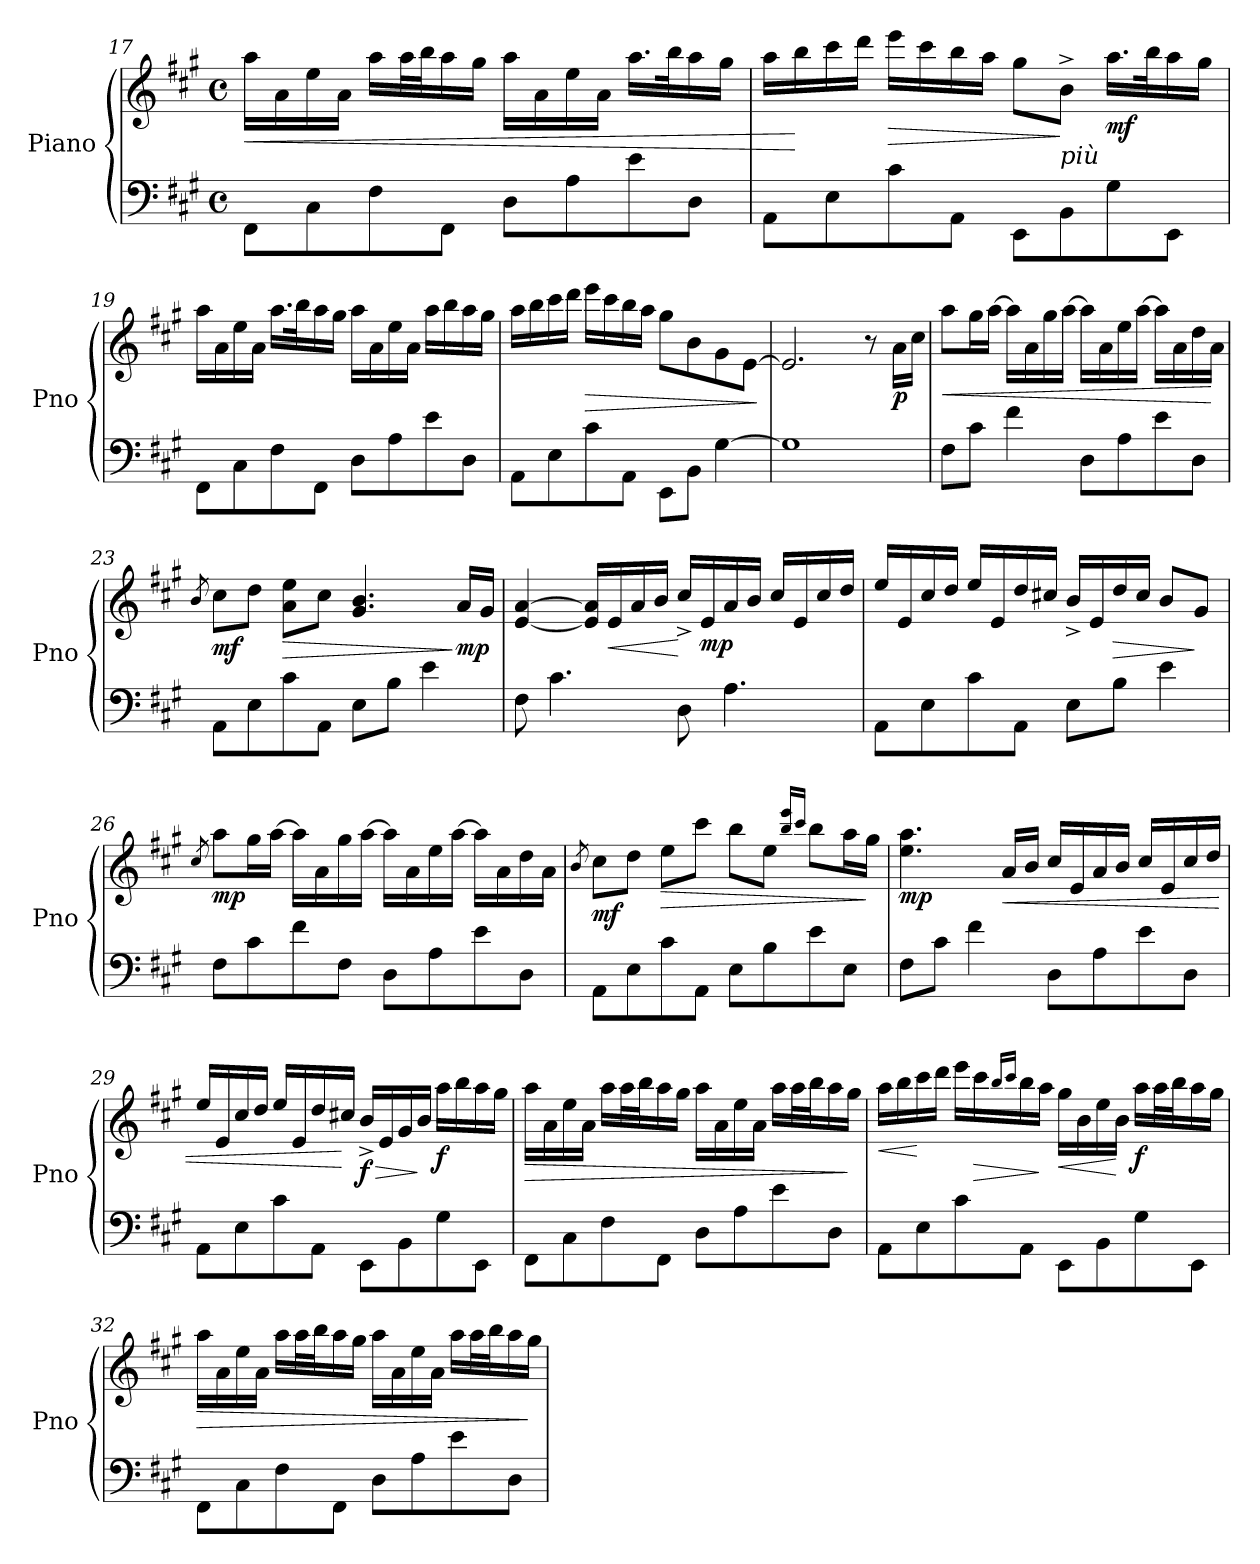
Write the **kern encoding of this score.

**kern	**kern	**dynam
*part1	*part1	*part1
*staff2	*staff1	*staff1/2
*I"Piano	*	*
*I'Pno	*	*
!!LO:LB:g=z
*clefF4	*clefG2	*
*k[f#c#g#]	*k[f#c#g#]	*
*M4/4	*M4/4	*
*met(c)	*met(c)	*
=17	=17	=17
!	!	!LO:HP:b
8FF#\L	16aa\LL	<
.	16a\	.
8C#\	16ee\	.
.	16a\JJ	.
8F#\	16aa\LL	.
.	32aa\L	.
.	32bb\J	.
8FF#\J	16aa\	.
.	16gg#\JJ	.
8D\L	16aa\LL	.
.	16a\	.
8A\	16ee\	.
.	16a\JJ	.
8e\	16.aa\LL	.
.	32bb\K	.
8D\J	16aa\	.
.	16gg#\JJ	.
=18	=18	=18
8AA\L	16aa\LL	.
.	16bb\	[
8E\	16ccc#\	.
.	16ddd\JJ	.
!	!	!LO:HP:b
8c#\	16eee\LL	>
.	16ccc#\	.
8AA\J	16bb\	.
.	16aa\JJ	.
8EE\L	8gg#\L	.
!	!LO:TX:b:i:t=più	!
8BB\	8b^\J	]
!	!	!LO:DY:b
8G#\	16.aa\LL	mf
.	32bb\K	.
8EE\J	16aa\	.
.	16gg#\JJ	.
=19	=19	=19
8FF#\L	16aa\LL	.
.	16a\	.
8C#\	16ee\	.
.	16a\JJ	.
8F#\	16.aa\LL	.
.	32bb\K	.
8FF#\J	16aa\	.
.	16gg#\JJ	.
8D\L	16aa\LL	.
.	16a\	.
8A\	16ee\	.
.	16a\JJ	.
8e\	16aa\LL	.
.	16bb\	.
8D\J	16aa\	.
.	16gg#\JJ	.
=20	=20	=20
8AA\L	16aa\LL	.
.	16bb\	.
8E\	16ccc#\	.
.	16ddd\JJ	.
!	!	!LO:HP:b
8c#\	16eee\LL	>
.	16ccc#\	.
8AA\J	16bb\	.
.	16aa\JJ	.
8EE>\L	8gg#\L	.
8BB>\J	8b\	.
[4G#\	8g#\	.
.	[8e\J	.
.	.	]
!!LO:PB:g=z
=21	=21	=21
1G#]	2.e/]	.
.	8r	.
!	!	!LO:DY:b
.	16a\LL	p
.	16cc#\JJ	.
=22	=22	=22
!	!	!LO:HP:b
8F#\L	8aa\L	<
8c#\J	16gg#\L	.
.	[16aa\JJ	.
4f#\	16aa\LL]	.
.	16a\	.
.	16gg#\	.
.	[16aa\JJ	.
8D\L	16aa\LL]	.
.	16a\	.
8A\	16ee\	.
.	[16aa\JJ	.
8e\	16aa\LL]	.
.	16a\	.
8D\J	16dd\	.
.	16a\JJ	[
=23	=23	=23
.	8qb/	.
!	!	!LO:DY:b
8AA\L	8cc#\L	mf
8E\	8dd\J	.
!	!	!LO:HP:b
8c#\	8a\ 8ee\L	>
8AA\J	8cc#\J	.
8E\L	4.g#/ 4.b/	.
8B\J	.	.
4e\	.	.
!	!	!LO:DY:n=1:b
.	16a/LL	] mp
.	16g#/JJ	.
=24	=24	=24
8F#\	[4e/ [4a/	.
4.c#\	.	.
.	16e/] 16a/]LL	.
!	!	!LO:HP:b
.	16e/	<
.	16a/	.
.	16b/JJ	.
8D\	16cc#^/LL	[
!	!	!LO:DY:b
.	16e/	mp
4.A\	16a/	.
.	16b/JJ	.
.	16cc#/LL	.
.	16e/	.
.	16cc#/	.
.	16dd/JJ	.
=25	=25	=25
8AA\L	16ee/LL	.
.	16e/	.
8E\	16cc#/	.
.	16dd/JJ	.
8c#\	16ee/LL	.
.	16e/	.
8AA\J	16dd/	.
.	16cc#X/JJ	.
8E\L	16b^/LL	.
.	16e/	.
!	!	!LO:HP:b
8B\J	16dd/	>
.	16cc#/JJ	.
4e\	8b/L	.
.	8g#/J	]
!!LO:LB:g=z
=26	=26	=26
.	8qcc#/	.
!	!	!LO:DY:b
8F#\L	8aa\L	mp
8c#\	16gg#\L	.
.	[16aa\JJ	.
8f#\	16aa\LL]	.
.	16a\	.
8F#\J	16gg#\	.
.	[16aa\JJ	.
8D\L	16aa\LL]	.
.	16a\	.
8A\	16ee\	.
.	[16aa\JJ	.
8e\	16aa\LL]	.
.	16a\	.
8D\J	16dd\	.
.	16a\JJ	.
=27	=27	=27
.	8qb/	.
!	!	!LO:DY:b
8AA\L	8cc#\L	mf
8E\	8dd\J	.
!	!	!LO:HP:b
8c#\	8ee\L	>
8AA\J	8ccc#\J	.
8E\L	8bb\L	.
8B\	8ee\J	.
.	16qbb/ 16qeee/LL	.
.	16qccc#/JJ	.
8e\	8bb\L	.
8E\J	16aa\L	.
.	16gg#\JJ	]
=28	=28	=28
!	!	!LO:DY:b
8F#\L	4.ee\ 4.aa\	mp
8c#\J	.	.
4f#\	.	.
!	!	!LO:HP:b
.	16a/LL	<
.	16b/JJ	.
8D\L	16cc#/LL	.
.	16e/	.
8A\	16a/	.
.	16b/JJ	.
8e\	16cc#/LL	.
.	16e/	.
8D\J	16cc#/	.
.	16dd/JJ	.
=29	=29	=29
8AA\L	16ee/LL	.
.	16e/	.
8E\	16cc#/	.
.	16dd/JJ	.
8c#\	16ee/LL	.
.	16e/	.
8AA\J	16dd/	.
.	16cc#X/JJ	[
!	!	!LO:HP:b
!	!	!LO:DY:n=1:b
8EE\L	16b^/LL	> f
.	16e/	.
8BB\	16g#/	.
.	16b/JJ	]
!	!	!LO:DY:n=2:b
8G#\	16aa\LL	f
.	16bb\	.
8EE\J	16aa\	.
.	16gg#\JJ	.
!!LO:LB:g=z
=30	=30	=30
!	!	!LO:HP:b
8FF#\L	16aa\LL	>
.	16a\	.
8C#\	16ee\	.
.	16a\JJ	.
8F#\	16aa\LL	.
.	32aa\L	.
.	32bb\J	.
8FF#\J	16aa\	.
.	16gg#\JJ	.
8D\L	16aa\LL	.
.	16a\	.
8A\	16ee\	.
.	16a\JJ	.
8e\	16aa\LL	.
.	32aa\L	.
.	32bb\J	.
8D\J	16aa\	.
.	16gg#\JJ	]
=31	=31	=31
!	!	!LO:HP:b
8AA\L	16aa\LL	<
.	16bb\	.
8E\	16ccc#\	[
.	16ddd\JJ	.
8c#\	16eee\LL	.
!	!	!LO:HP:b
.	16ccc#\	>
.	16qbb/LL	.
.	16qccc#/JJ	.
8AA\J	16bb\	.
.	16aa\JJ	]
!	!	!LO:HP:b
8EE\L	16gg#\LL	<
.	16b\	.
8BB\	16ee\	.
.	16b\JJ	[
!	!	!LO:DY:b
8G#\	16aa\LL	f
.	32aa\L	.
.	32bb\J	.
8EE\J	16aa\	.
.	16gg#\JJ	.
=32	=32	=32
!	!	!LO:HP:b
8FF#\L	16aa\LL	>
.	16a\	.
8C#\	16ee\	.
.	16a\JJ	.
8F#\	16aa\LL	.
.	32aa\L	.
.	32bb\J	.
8FF#\J	16aa\	.
.	16gg#\JJ	.
8D\L	16aa\LL	.
.	16a\	.
8A\	16ee\	.
.	16a\JJ	.
8e\	16aa\LL	.
.	32aa\L	.
.	32bb\J	.
8D\J	16aa\	.
.	16gg#\JJ	]
=	=	=
*-	*-	*-
